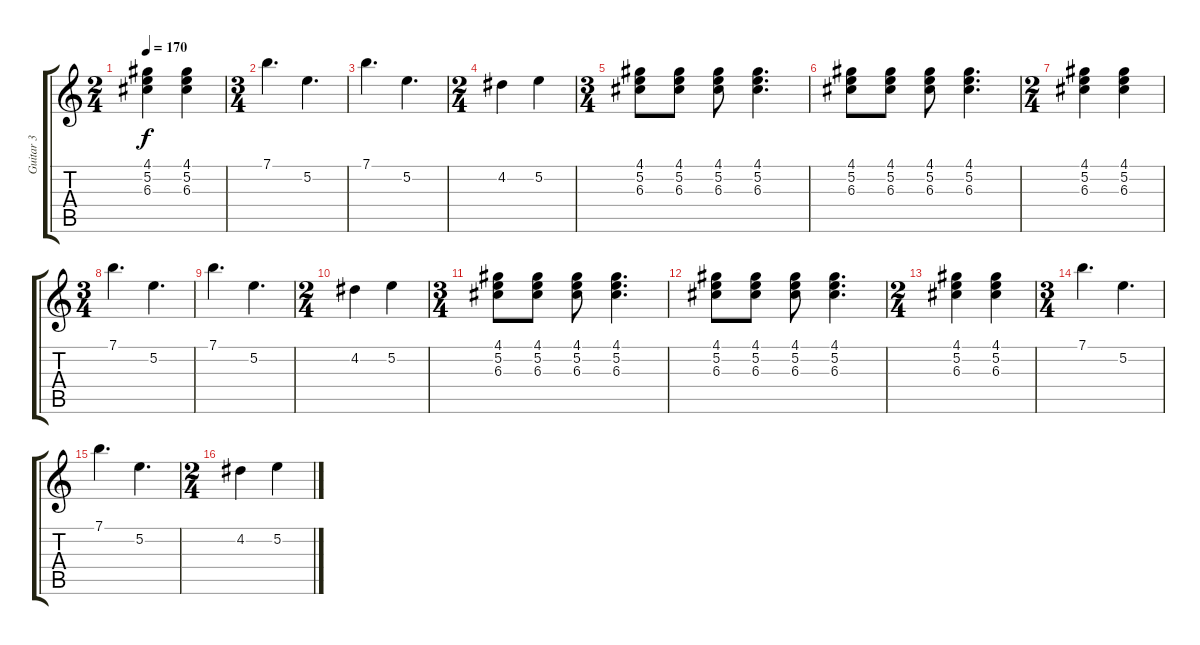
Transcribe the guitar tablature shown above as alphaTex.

\track ("Guitar 3" "Guitar 3") {instrument overdrivenguitar}
\staff {score tabs}
\tuning (E4 B3 G3 D3 A2 E2) {hide}
\ts (2 4)
\tempo 170
\clef g2
\ks c
(4.1 5.2 6.3).4{dy f} (4.1 5.2 6.3).4 |
\ts (3 4)
7.1.4{d} 5.2.4{d} |
7.1.4{d} 5.2.4{d} |
\ts (2 4)
4.2.4 5.2.4 |
\ts (3 4)
(4.1 5.2 6.3).8 (4.1 5.2 6.3).8 (4.1 5.2 6.3).8 (4.1 5.2 6.3).4{d} |
(4.1 5.2 6.3).8 (4.1 5.2 6.3).8 (4.1 5.2 6.3).8 (4.1 5.2 6.3).4{d} |
\ts (2 4)
(4.1 5.2 6.3).4 (4.1 5.2 6.3).4 |
\ts (3 4)
7.1.4{d} 5.2.4{d} |
7.1.4{d} 5.2.4{d} |
\ts (2 4)
4.2.4 5.2.4 |
\ts (3 4)
(4.1 5.2 6.3).8 (4.1 5.2 6.3).8 (4.1 5.2 6.3).8 (4.1 5.2 6.3).4{d} |
(4.1 5.2 6.3).8 (4.1 5.2 6.3).8 (4.1 5.2 6.3).8 (4.1 5.2 6.3).4{d} |
\ts (2 4)
(4.1 5.2 6.3).4 (4.1 5.2 6.3).4 |
\ts (3 4)
7.1.4{d} 5.2.4{d} |
7.1.4{d} 5.2.4{d} |
\ts (2 4)
4.2.4 5.2.4
